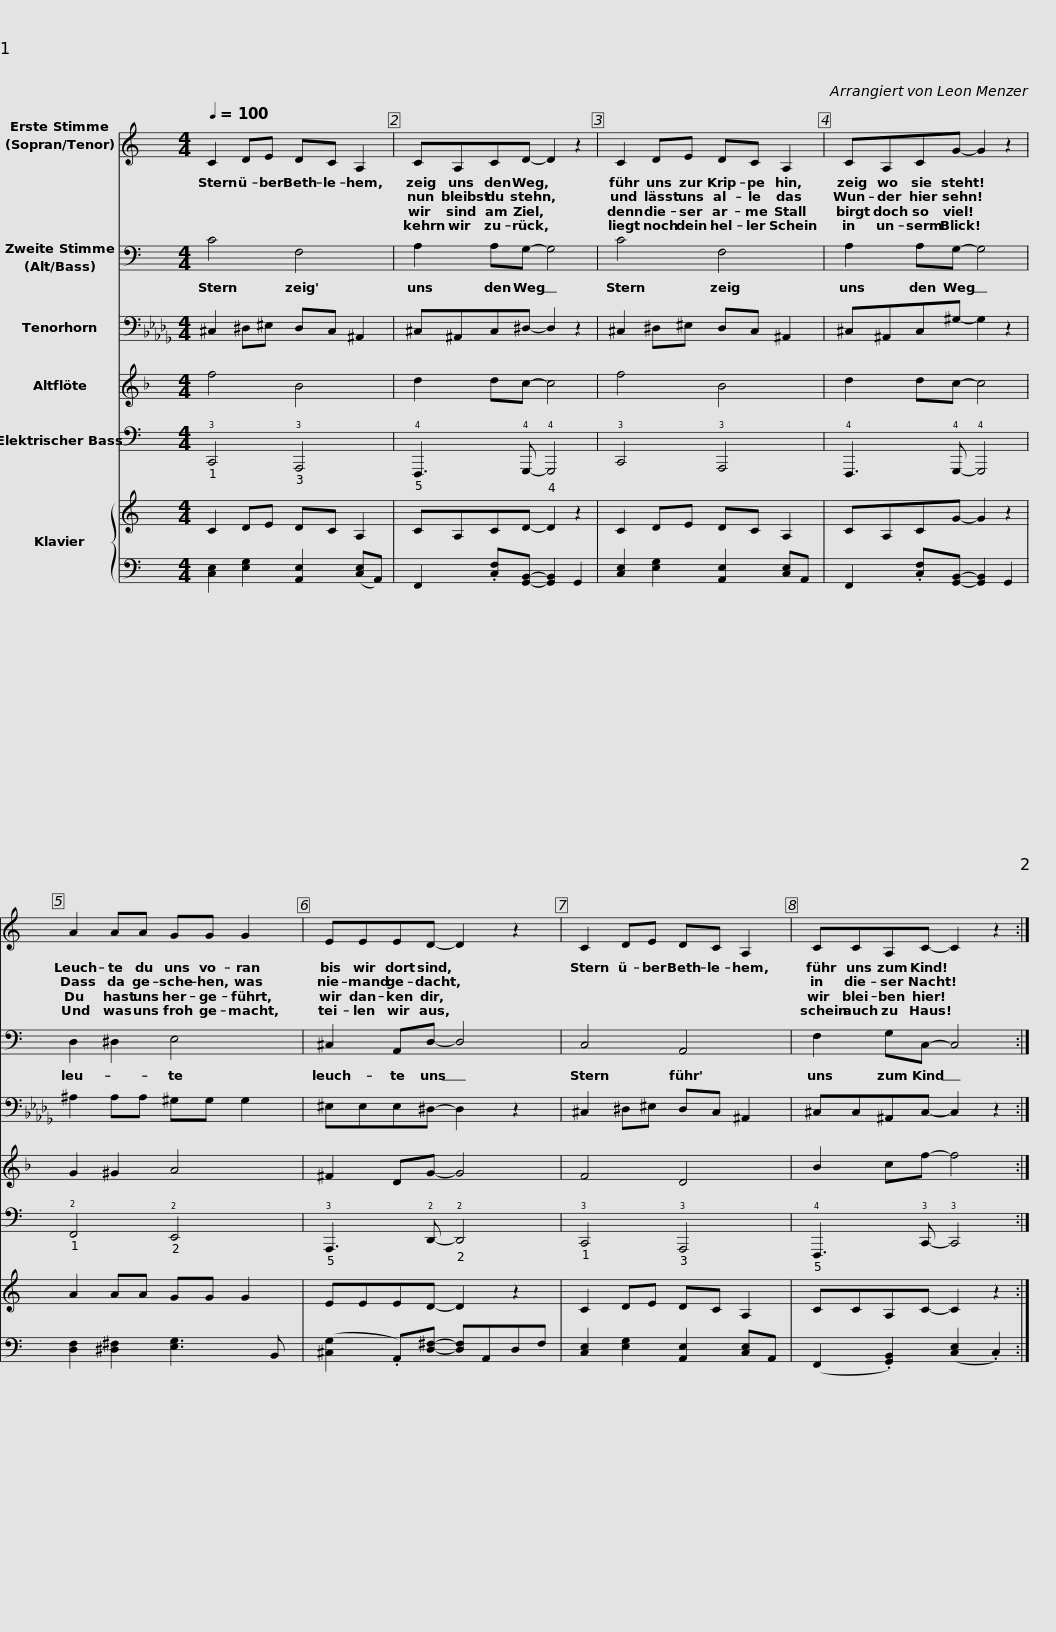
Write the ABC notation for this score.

X:1
%%score 1 2 3 4 5 { 6 | 7 }
L:1/8
Q:1/4=100
M:4/4
I:linebreak $
K:C
V:1 treble
V:2 bass
V:3 bass transpose=-1
V:4 treble transpose=-5
V:5 tab transpose=-12 stafflines=4 strings=E2,A2,D3,G3
V:6 treble
V:7 bass
V:1
 C2 DE DC A,2 | CA,CD- D2 z2 |$[K:C] C2 DE DC A,2 | CA,CG- G2 z2 |$ A2 AA GG G2 | %5
 EEED- D2 z2 |$ C2 DE DC A,2 | CCA,C- C2 z2 :| %8
V:2
 C4 F,4 | A,2 A,G,- G,4 |$[K:C] C4 F,4 | A,2 A,G,- G,4 |$ D,2 ^D,2 E,4 | %5
 ^C,2 A,,D,- D,4 |$ C,4 A,,4 | F,2 G,C,- C,4 :| %8
V:3
[K:Db] ^C,2 ^D,^E, D,C, ^A,,2 | ^C,^A,,C,^D,- D,2 z2 |$[K:Db] ^C,2 ^D,^E, D,C, ^A,,2 | ^C,^A,,C,^G,- G,2 z2 |$ ^A,2 A,A, ^G,G, G,2 | %5
 ^E,E,E,^D,- D,2 z2 |$ ^C,2 ^D,^E, D,C, ^A,,2 | ^C,C,^A,,C,- C,2 z2 :| %8
V:4
[K:F] f4 B4 | d2 dc- c4 |$[K:F] f4 B4 | d2 dc- c4 |$ G2 ^G2 A4 | %5
 ^F2 DG- G4 |$ F4 D4 | B2 cf- f4 :| %8
V:5
 !3!C,,4 !3!A,,,4 | !4!F,,,3 !4!G,,,- !4!G,,,4 |$[K:C] !3!C,,4 !3!A,,,4 | !4!F,,,3 !4!G,,,- !4!G,,,4 |$ !2!F,,4 !2!E,,4 | %5
 !3!A,,,3 !2!D,,- !2!D,,4 |$ !3!C,,4 !3!A,,,4 | !4!F,,,3 !3!C,,- !3!C,,4 :| %8
V:6
 C2 DE DC A,2 | CA,CD- D2 z2 |$[K:C] C2 DE DC A,2 | CA,CG- G2 z2 |$ A2 AA GG G2 | %5
 EEED- D2 z2 |$ C2 DE DC A,2 | CCA,C- C2 z2 :| %8
V:7
 [C,E,]2 [E,G,]2 [A,,E,]2 ([C,E,]A,,) | F,,2 .[C,F,][G,,B,,]- [G,,B,,]2 G,,2 |$[K:C] [C,E,]2 [E,G,]2 [A,,E,]2 [C,E,]A,, | F,,2 .[C,F,][G,,B,,]- [G,,B,,]2 G,,2 |$ [D,F,]2 [^D,^F,]2 [E,G,]3 B,, | %5
 ([^C,G,]2 .A,,)[D,^F,]- [D,F,]A,,D,F, |$ [C,E,]2 [E,G,]2 [A,,E,]2 [C,E,]A,, | (F,,2 .[G,,B,,]2) ([C,E,]2 .C,2) :| %8
